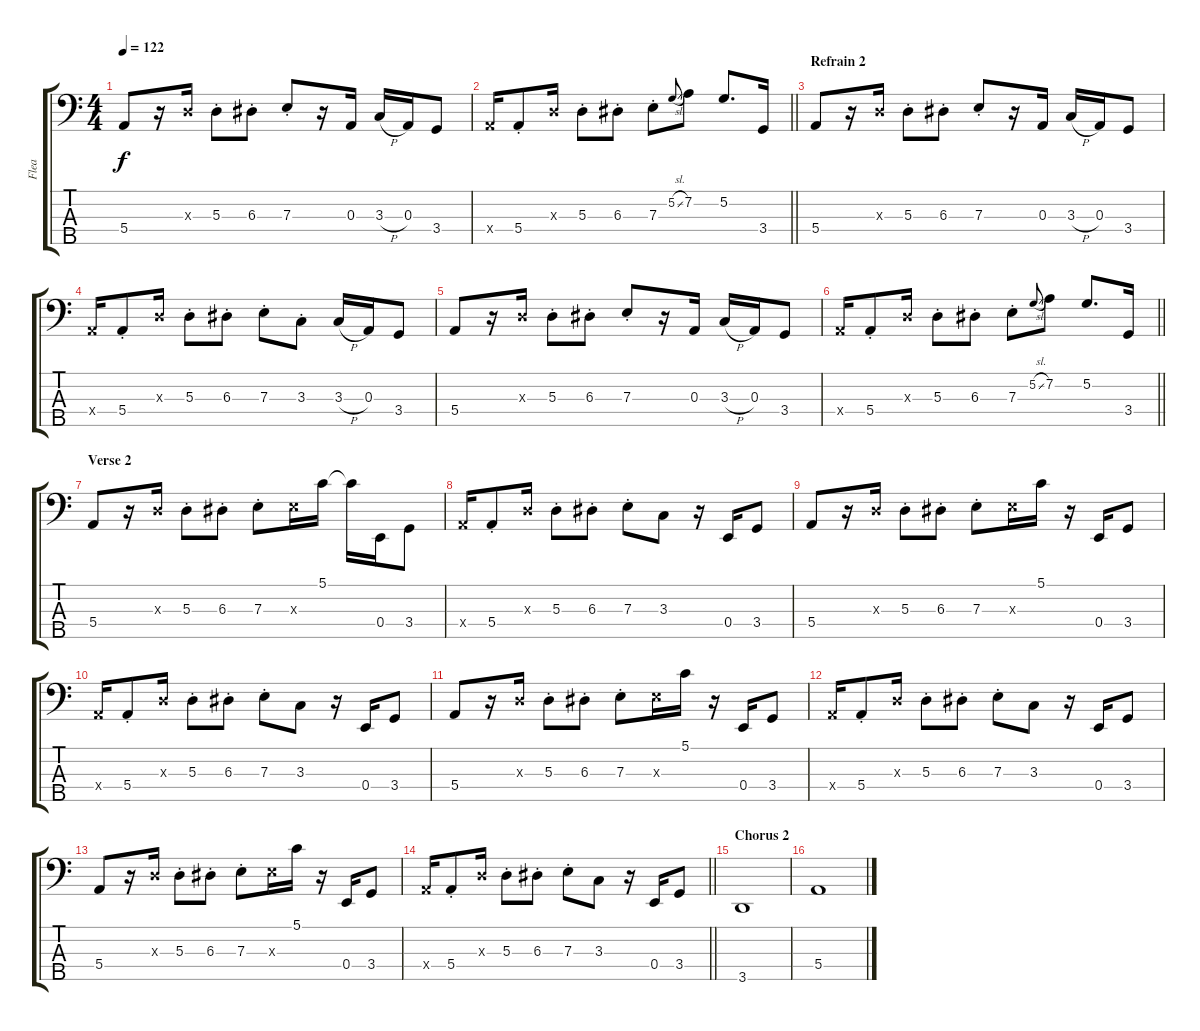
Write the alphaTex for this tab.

\track ("Flea" "Flea") {instrument electricbassfinger}
\staff {score tabs}
\tuning (G2 D2 A1 E1 B0) {hide}
\ts (4 4)
\tempo 122
\clef f4
\ks c
5.4.8{dy f} r.16 5.3{x}.16 5.3{st}.8 6.3{st}.8 7.3{st}.8 r.16 0.3.16 3.3{h}.16 0.3.16 3.4.8 |
\barLineRight lightlight
5.4{x}.16 5.4{st}.8 5.3{x}.16 5.3{st}.8 6.3{st}.8 7.3{st}.8 5.2{sl}.8{gr onbeat} 7.2.8 5.2.8{d} 3.4.16 |
\section ("" "Refrain 2")
5.4.8 r.16 5.3{x}.16 5.3{st}.8 6.3{st}.8 7.3{st}.8 r.16 0.3.16 3.3{h}.16 0.3.16 3.4.8 |
5.4{x}.16 5.4{st}.8 5.3{x}.16 5.3{st}.8 6.3{st}.8 7.3{st}.8 3.3{st}.8 3.3{h}.16 0.3.16 3.4.8 |
5.4.8 r.16 5.3{x}.16 5.3{st}.8 6.3{st}.8 7.3{st}.8 r.16 0.3.16 3.3{h}.16 0.3.16 3.4.8 |
\barLineRight lightlight
5.4{x}.16 5.4{st}.8 5.3{x}.16 5.3{st}.8 6.3{st}.8 7.3{st}.8 5.2{sl}.8{gr onbeat} 7.2.8 5.2.8{d} 3.4.16 |
\section ("" "Verse 2")
5.4.8 r.16 5.3{x}.16 5.3{st}.8 6.3{st}.8 7.3{st}.8 7.3{x}.16 5.1.16 5.1{t}.16 0.4.16 3.4.8 |
5.4{x}.16 5.4{st}.8 5.3{x}.16 5.3{st}.8 6.3{st}.8 7.3{st}.8 3.3.8 r.16 0.4.16 3.4.8 |
5.4.8 r.16 5.3{x}.16 5.3{st}.8 6.3{st}.8 7.3{st}.8 7.3{x}.16 5.1.16 r.16 0.4.16 3.4.8 |
5.4{x}.16 5.4{st}.8 5.3{x}.16 5.3{st}.8 6.3{st}.8 7.3{st}.8 3.3.8 r.16 0.4.16 3.4.8 |
5.4.8 r.16 5.3{x}.16 5.3{st}.8 6.3{st}.8 7.3{st}.8 7.3{x}.16 5.1.16 r.16 0.4.16 3.4.8 |
5.4{x}.16 5.4{st}.8 5.3{x}.16 5.3{st}.8 6.3{st}.8 7.3{st}.8 3.3.8 r.16 0.4.16 3.4.8 |
5.4.8 r.16 5.3{x}.16 5.3{st}.8 6.3{st}.8 7.3{st}.8 7.3{x}.16 5.1.16 r.16 0.4.16 3.4.8 |
\barLineRight lightlight
5.4{x}.16 5.4{st}.8 5.3{x}.16 5.3{st}.8 6.3{st}.8 7.3{st}.8 3.3.8 r.16 0.4.16 3.4.8 |
\section ("" "Chorus 2")
3.5.1 |
5.4.1
